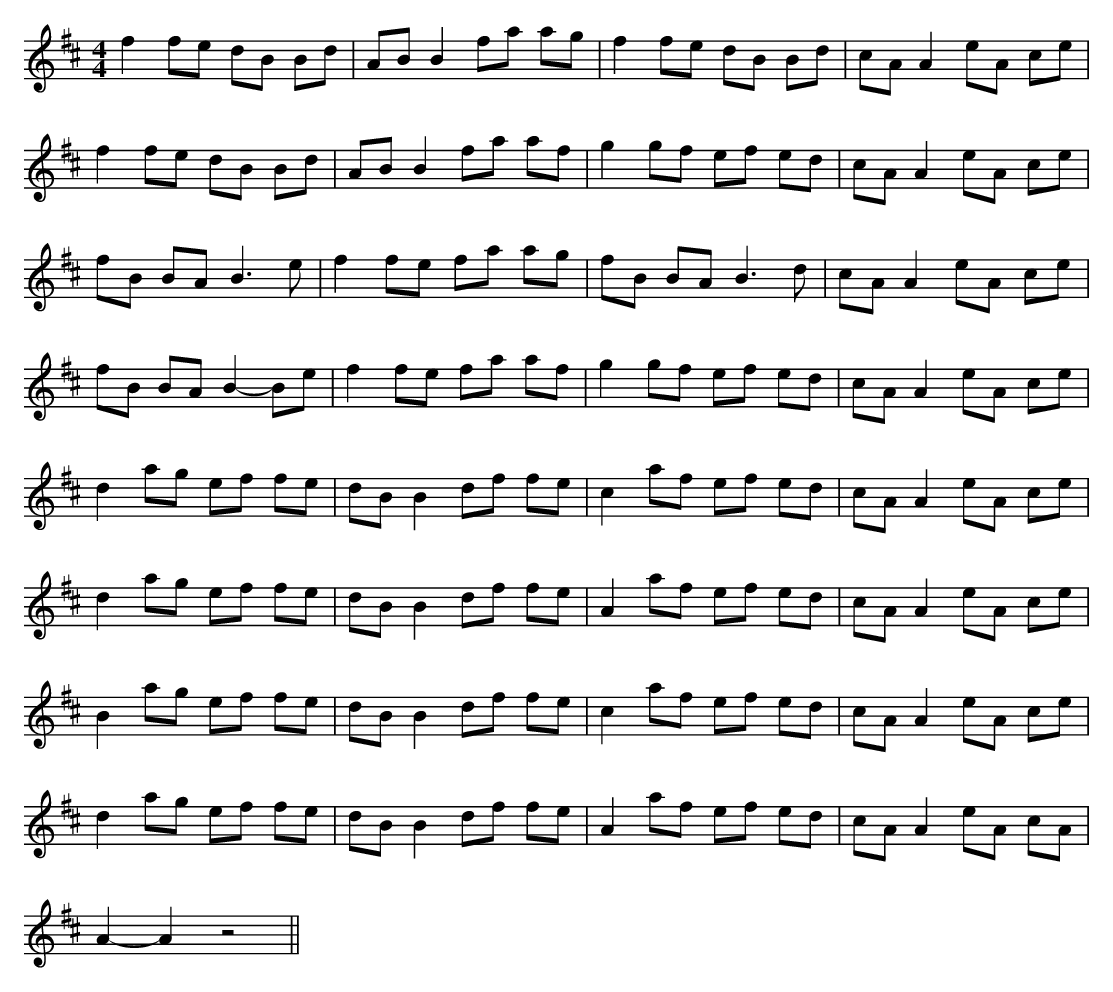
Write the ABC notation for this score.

X:1
M:4/4
K:Bmin
f2 fe dB Bd|AB B2 fa ag|f2 fe dB Bd|cA A2 eA ce|
f2 fe dB Bd|AB B2 fa af|g2 gf ef ed|cA A2 eA ce|
fB BA B3 e|f2 fe fa ag|fB BA B3 d|cA A2 eA ce|
fB BA B2-Be|f2 fe fa af|g2 gf ef ed|cA A2 eA ce|
d2 ag ef fe|dB B2 df fe|c2 af ef ed|cA A2 eA ce|
d2 ag ef fe|dB B2 df fe|A2 af ef ed|cA A2 eA ce|
B2 ag ef fe|dB B2 df fe|c2 af ef ed|cA A2 eA ce|
d2 ag ef fe|dB B2 df fe|A2 af ef ed|cA A2 eA cA|
A2- A2 z4||
